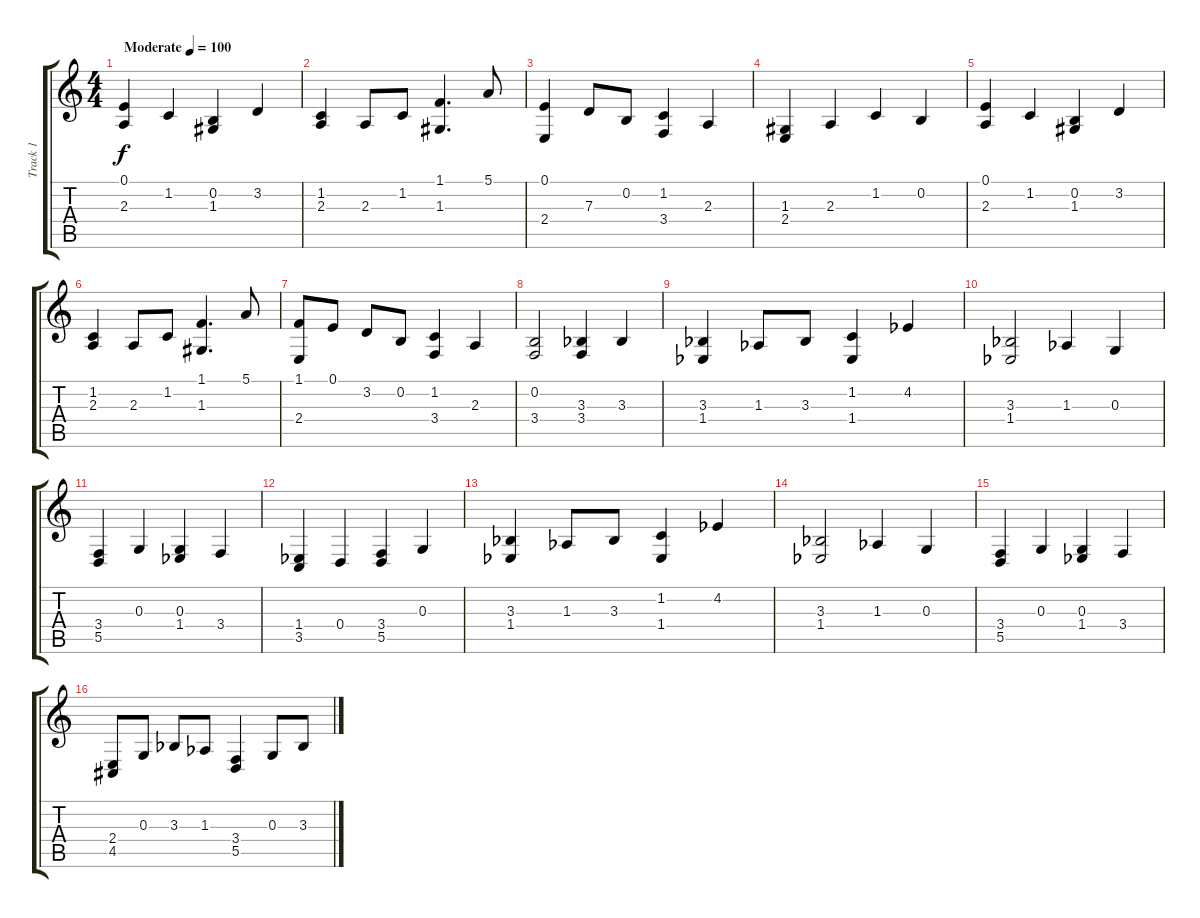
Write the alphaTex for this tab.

\track ("Track 1" "Track 1") {instrument acousticgrandpiano}
\staff {score tabs}
\tuning (E4 B3 G3 D3 A2 E2) {hide}
\ts (4 4)
\tempo (100 "Moderate")
\clef g2
\ks aminor
(0.1 2.3).4{dy f instrument acousticgrandpiano} 1.2.4 (0.2 1.3).4 3.2.4 |
(1.2 2.3).4 2.3.8 1.2.8 (1.1 1.3).4{d} 5.1.8 |
(0.1 2.4).4 7.3.8 0.2.8 (1.2 3.4).4 2.3.4 |
(1.3 2.4).4 2.3.4 1.2.4 0.2.4 |
(0.1 2.3).4 1.2.4 (0.2 1.3).4 3.2.4 |
(1.2 2.3).4 2.3.8 1.2.8 (1.1 1.3).4{d} 5.1.8 |
(1.1 2.4).8 0.1.8 3.2.8 0.2.8 (1.2 3.4).4 2.3.4 |
(0.2 3.4).2 (3.3{acc b} 3.4).4 3.3{acc b}.4 |
(3.3{acc b} 1.4{acc b}).4 1.3{acc b}.8 3.3{acc b}.8 (1.2 1.4{acc b}).4 4.2{acc b}.4 |
(3.3{acc b} 1.4{acc b}).2 1.3{acc b}.4 0.3.4 |
(3.4 5.5).4 0.3.4 (0.3 1.4{acc b}).4 3.4.4 |
(1.4{acc b} 3.5).4 0.4.4 (3.4 5.5).4 0.3.4 |
(3.3{acc b} 1.4{acc b}).4 1.3{acc b}.8 3.3{acc b}.8 (1.2 1.4{acc b}).4 4.2{acc b}.4 |
(3.3{acc b} 1.4{acc b}).2 1.3{acc b}.4 0.3.4 |
(3.4 5.5).4 0.3.4 (0.3 1.4{acc b}).4 3.4.4 |
(2.4 4.5).8 0.3.8 3.3{acc b}.8 1.3{acc b}.8 (3.4 5.5).4 0.3.8 3.3{acc b}.8
